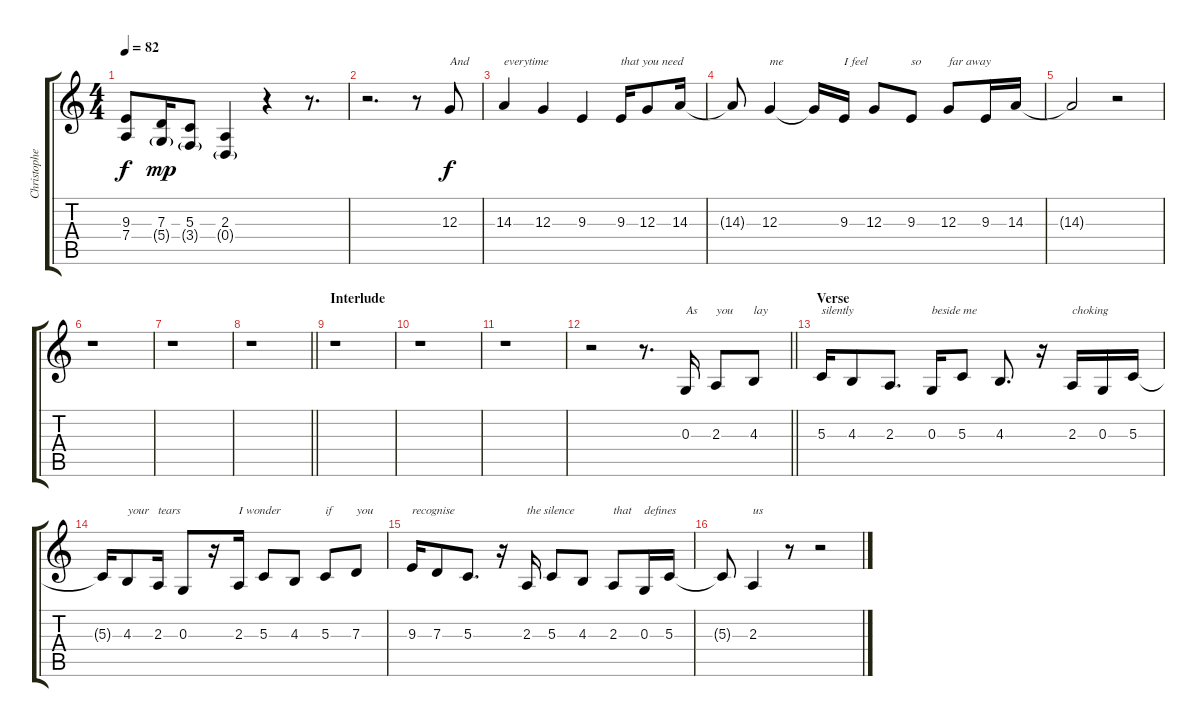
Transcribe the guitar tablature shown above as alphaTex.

\track ("Christopher Hall (Vocals)" "Christophe") {instrument violin}
\staff {score tabs}
\tuning (E4 B3 G3 D3 A2 D2) {hide}
\ts (4 4)
\tempo 82
\clef g2
\ks c
(9.3{t} 7.4{t}).8{dy f} (7.3 5.4{g}).16{dy mp} (5.3 3.4{g}).8 (2.3 0.4{g}).4 r.4 r.8{d} |
r.2{d} r.8 12.3.8{txt "And" dy f} |
14.3.4{txt "everytime"} 12.3.4 9.3.4 9.3.16{txt "that you need"} 12.3.8 14.3.16 |
14.3{t}.8 12.3.4{txt "me"} 12.3{t}.16 9.3.16{txt "I feel"} 12.3.8 9.3.8{txt "so"} 12.3.8{txt "far away"} 9.3.16 14.3.16 |
14.3{t}.2 r.2 |
r.1 |
r.1 |
\barLineRight lightlight
r.1 |
\section ("" "Interlude")
r.1 |
r.1 |
r.1 |
\barLineRight lightlight
r.2 r.8{d} 0.3.16{txt "As"} 2.3.8{txt "you"} 4.3.8{txt "lay"} |
\section ("" "Verse")
5.3.16{txt "silently"} 4.3.8 2.3.8{d} 0.3.16{txt "beside me"} 5.3.8 4.3.8{d} r.16 2.3.16{txt "choking"} 0.3.16 5.3.16 |
5.3{t}.16 4.3.8{txt "your"} 2.3.16{txt "tears"} 0.3.8 r.16 2.3.16{txt "I wonder"} 5.3.8 4.3.8 5.3.8{txt "if"} 7.3.8{txt "you"} |
9.3.16{txt "recognise"} 7.3.8 5.3.8{d} r.16 2.3.16{txt "the silence"} 5.3.8 4.3.8 2.3.8{txt "that"} 0.3.16{txt "defines"} 5.3.16 |
5.3{t}.8 2.3.4{txt "us"} r.8 r.2
